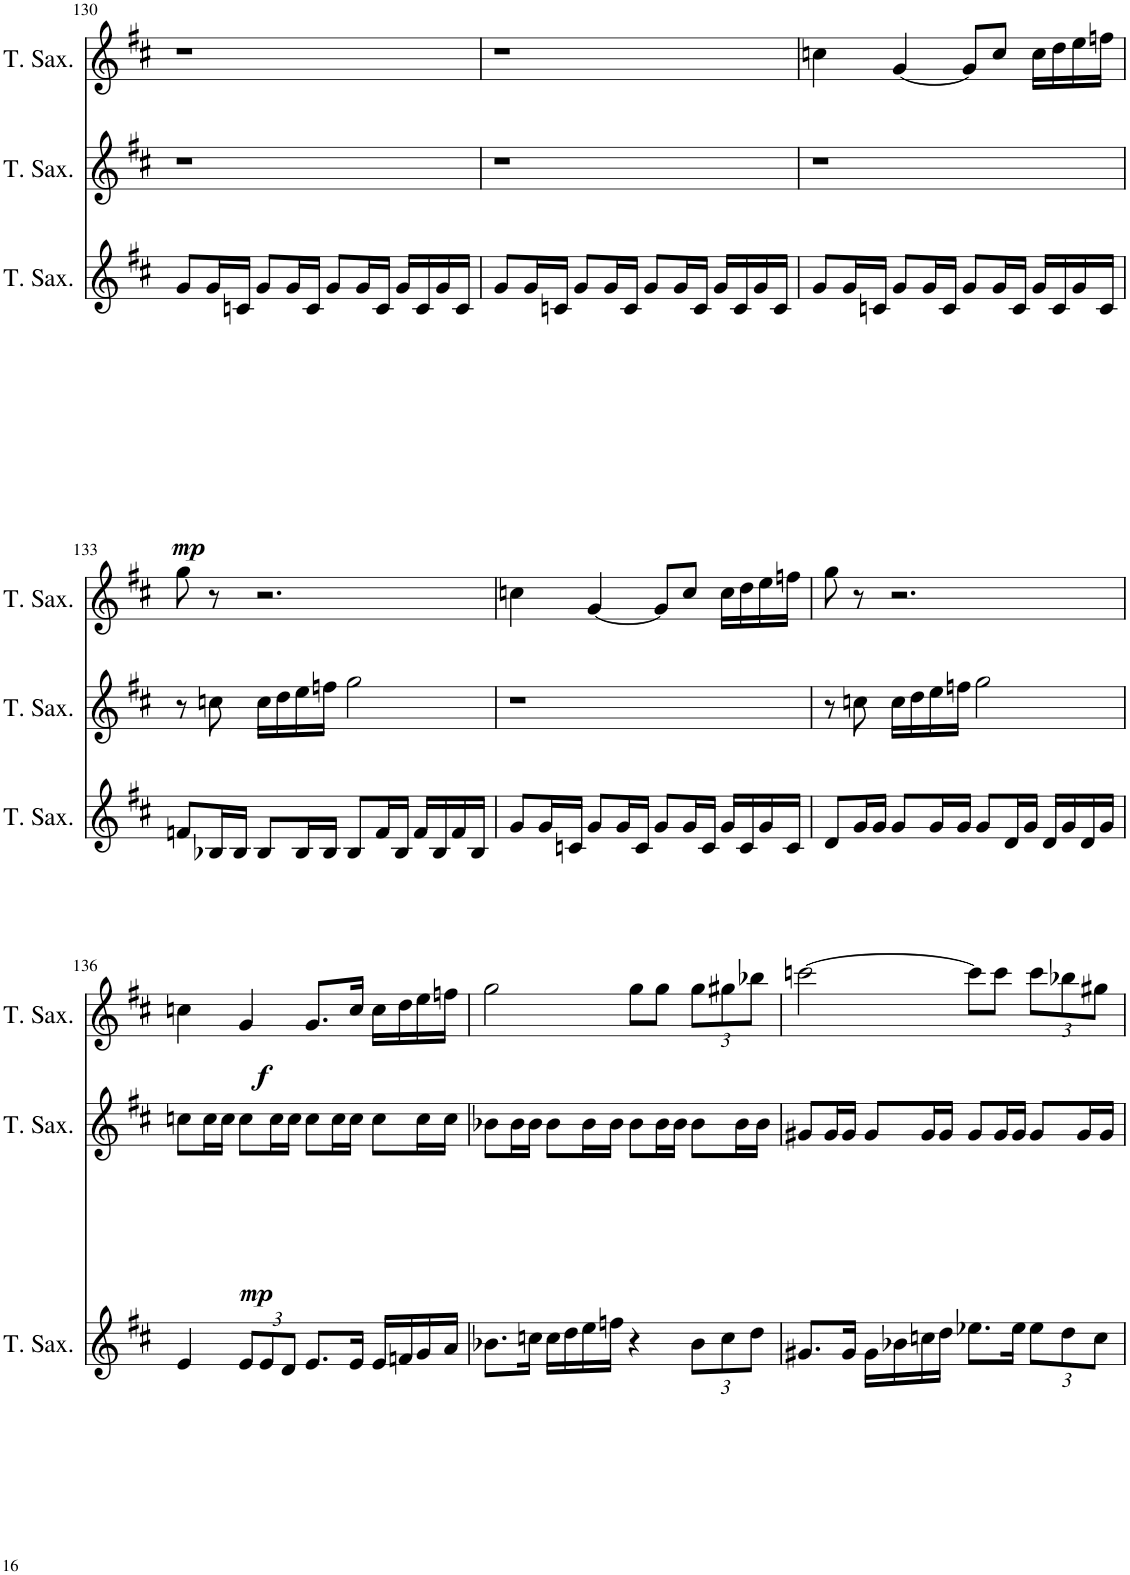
**kern	**dynam	**kern	**dynam	**kern	**dynam
*part3	*part3	*part2	*part2	*part1	*part1
*staff3	*staff3	*staff2	*staff2	*staff1	*staff1
*I"Tenor Saxophone	*	*I"Tenor Saxophone	*	*I"Tenor Saxophone	*
*I'T. Sax.	*	*I'T. Sax.	*	*I'T. Sax.	*
!!LO:PB:g=z
*clefG2	*	*clefG2	*	*clefG2	*
*Trd8c14	*	*Trd8c14	*	*Trd8c14	*
*k[f#c#]	*	*k[f#c#]	*	*k[f#c#]	*
*M4/4	*	*M4/4	*	*M4/4	*
=130	=130	=130	=130	=130	=130
!	!LO:DY:b	!	!	!	!
8g/L	mp	1r	.	1r	.
16g/L	.	.	.	.	.
16cn/JJ	.	.	.	.	.
8g/L	.	.	.	.	.
16g/L	.	.	.	.	.
16c/JJ	.	.	.	.	.
8g/L	.	.	.	.	.
16g/L	.	.	.	.	.
16c/JJ	.	.	.	.	.
16g/LL	.	.	.	.	.
16c/	.	.	.	.	.
16g/	.	.	.	.	.
16c/JJ	.	.	.	.	.
=131	=131	=131	=131	=131	=131
8g/L	.	1r	.	1r	.
16g/L	.	.	.	.	.
16cn/JJ	.	.	.	.	.
8g/L	.	.	.	.	.
16g/L	.	.	.	.	.
16c/JJ	.	.	.	.	.
8g/L	.	.	.	.	.
16g/L	.	.	.	.	.
16c/JJ	.	.	.	.	.
16g/LL	.	.	.	.	.
16c/	.	.	.	.	.
16g/	.	.	.	.	.
16c/JJ	.	.	.	.	.
=132	=132	=132	=132	=132	=132
8g/L	.	1r	.	4ccn\	.
16g/L	.	.	.	.	.
16cn/JJ	.	.	.	.	.
8g/L	.	.	.	[4g/	.
16g/L	.	.	.	.	.
16c/JJ	.	.	.	.	.
8g/L	.	.	.	8g/L]	.
16g/L	.	.	.	8cc/J	.
16c/JJ	.	.	.	.	.
16g/LL	.	.	.	16cc\LL	.
16c/	.	.	.	16dd\	.
16g/	.	.	.	16ee\	.
16c/JJ	.	.	.	16ffn\JJ	.
!!LO:LB:g=z
=133	=133	=133	=133	=133	=133
8fn/L	.	8r	.	8gg\	.
16B-X/L	.	8ccn\	.	8r	.
16B-/JJ	.	.	.	.	.
8B-/L	.	16cc\LL	.	2.r	.
.	.	16dd\	.	.	.
16B-/L	.	16ee\	.	.	.
16B-/JJ	.	16ffn\JJ	.	.	.
8B-/L	.	2gg\	.	.	.
16f/L	.	.	.	.	.
16B-/JJ	.	.	.	.	.
16f/LL	.	.	.	.	.
16B-/	.	.	.	.	.
16f/	.	.	.	.	.
16B-/JJ	.	.	.	.	.
=134	=134	=134	=134	=134	=134
8g/L	.	1r	.	4ccn\	.
16g/L	.	.	.	.	.
16cn/JJ	.	.	.	.	.
8g/L	.	.	.	[4g/	.
16g/L	.	.	.	.	.
16c/JJ	.	.	.	.	.
8g/L	.	.	.	8g/L]	.
16g/L	.	.	.	8cc/J	.
16c/JJ	.	.	.	.	.
16g/LL	.	.	.	16cc\LL	.
16c/	.	.	.	16dd\	.
16g/	.	.	.	16ee\	.
16c/JJ	.	.	.	16ffn\JJ	.
=135	=135	=135	=135	=135	=135
8d/L	.	8r	.	8gg\	.
16g/L	.	8ccn\	.	8r	.
16g/JJ	.	.	.	.	.
8g/L	.	16cc\LL	.	2.r	.
.	.	16dd\	.	.	.
16g/L	.	16ee\	.	.	.
16g/JJ	.	16ffn\JJ	.	.	.
8g/L	.	2gg\	.	.	.
16d/L	.	.	.	.	.
16g/JJ	.	.	.	.	.
16d/LL	.	.	.	.	.
16g/	.	.	.	.	.
16d/	.	.	.	.	.
16g/JJ	.	.	.	.	.
!!LO:LB:g=z
=136	=136	=136	=136	=136	=136
!	!	!	!LO:DY:b	!	!LO:DY:b
4e/	.	8ccn\L	mp	4ccn\	f
.	.	16cc\L	.	.	.
.	.	16cc\JJ	.	.	.
*Xbrackettup	*	*	*	*	*
12e/L	.	8cc\L	.	4g/	.
12e/	.	.	.	.	.
.	.	16cc\L	.	.	.
12d/J	.	.	.	.	.
.	.	16cc\JJ	.	.	.
8.e/L	.	8cc\L	.	8.g/L	.
.	.	16cc\L	.	.	.
16e/Jk	.	16cc\JJ	.	16cc/Jk	.
16e/LL	.	8cc\L	.	16cc\LL	.
16fn/	.	.	.	16dd\	.
16g/	.	16cc\L	.	16ee\	.
16a/JJ	.	16cc\JJ	.	16ffn\JJ	.
=137	=137	=137	=137	=137	=137
8.b-X\L	.	8b-X\L	.	2gg\	.
.	.	16b-\L	.	.	.
16ccn\Jk	.	16b-\JJ	.	.	.
16cc\LL	.	8b-\L	.	.	.
16dd\	.	.	.	.	.
16ee\	.	16b-\L	.	.	.
16ffn\JJ	.	16b-\JJ	.	.	.
4r	.	8b-\L	.	8gg\L	.
.	.	16b-\L	.	8gg\J	.
.	.	16b-\JJ	.	.	.
*	*	*	*	*Xbrackettup	*
12b-\L	.	8b-\L	.	12gg\L	.
12cc\	.	.	.	12gg#X\	.
.	.	16b-\L	.	.	.
12dd\J	.	.	.	12bb-X\J	.
.	.	16b-\JJ	.	.	.
=138	=138	=138	=138	=138	=138
8.g#X/L	.	8g#X/L	.	[2cccn\	.
.	.	16g#/L	.	.	.
16g#/Jk	.	16g#/JJ	.	.	.
16g#\LL	.	8g#/L	.	.	.
16b-X\	.	.	.	.	.
16ccn\	.	16g#/L	.	.	.
16dd\JJ	.	16g#/JJ	.	.	.
8.ee-X\L	.	8g#/L	.	8ccc\L]	.
.	.	16g#/L	.	8ccc\J	.
16ee-\Jk	.	16g#/JJ	.	.	.
12ee-\L	.	8g#/L	.	12ccc\L	.
12dd\	.	.	.	12bb-X\	.
.	.	16g#/L	.	.	.
12cc\J	.	.	.	12gg#X\J	.
.	.	16g#/JJ	.	.	.
=	=	=	=	=	=
*-	*-	*-	*-	*-	*-
